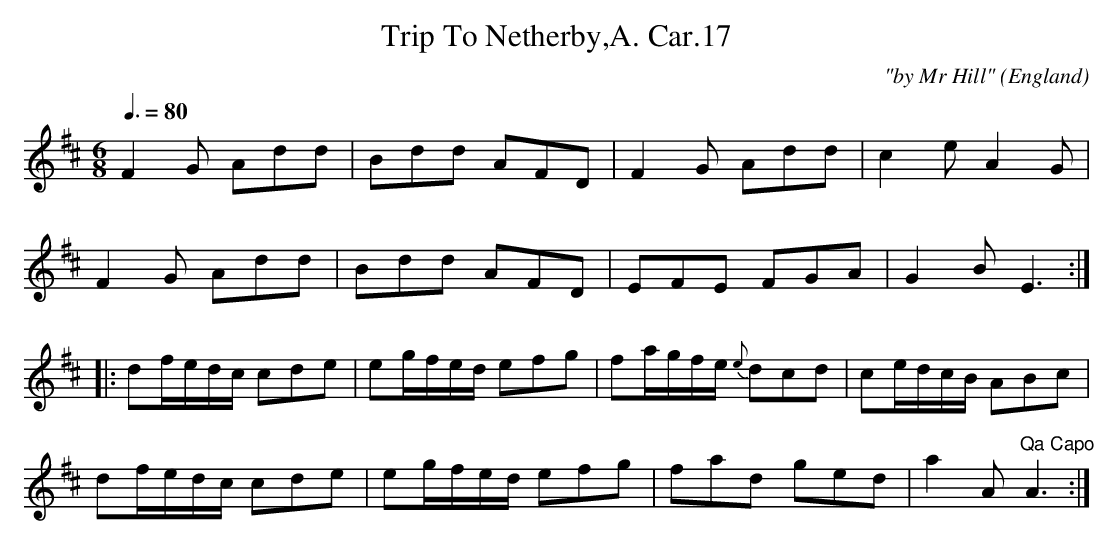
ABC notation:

X:1
T:Trip To Netherby,A. Car.17
C:"by Mr Hill"
L:1/8
M:6/8
O:England
Q:3/8=80
K:D
F2G Add|Bdd AFD|F2G Add|c2e A2G|!
F2G Add|Bdd AFD|EFE FGA|G2B E3:|!
|:df/e/d/c/ cde|eg/f/e/d/ efg|fa/g/f/e/ {e}dcd|ce/d/c/B/ ABc|!
df/e/d/c/ cde|eg/f/e/d/ efg|fad ged|a2A "^Qa Capo"A3:|
